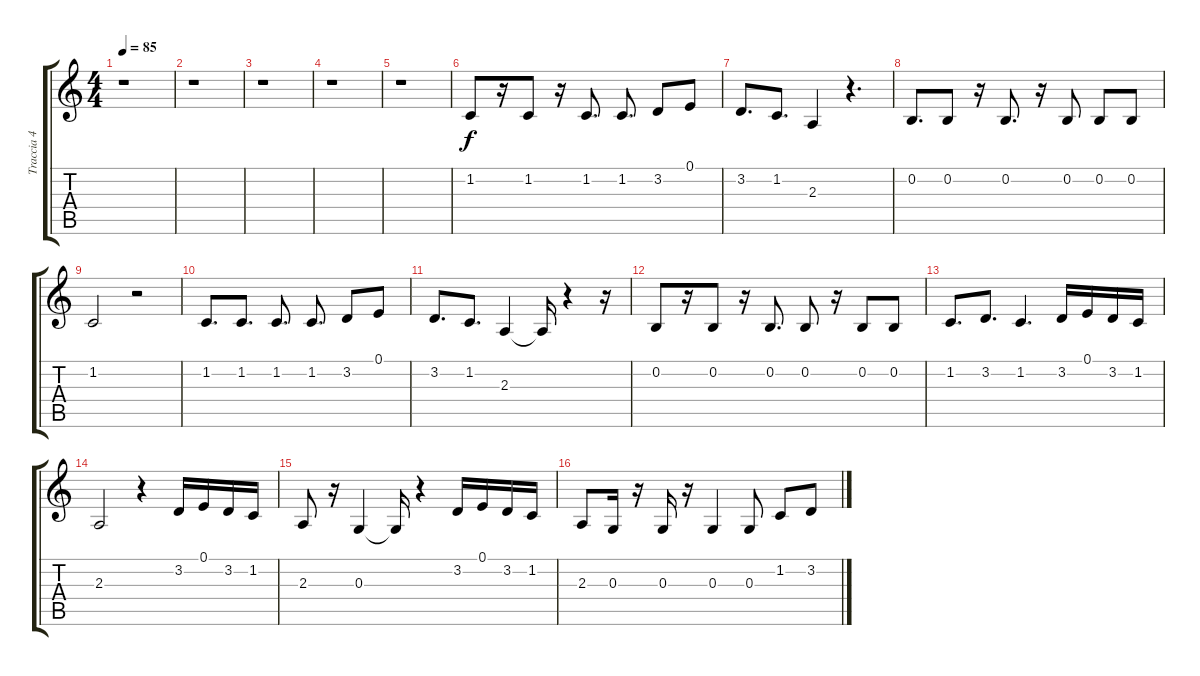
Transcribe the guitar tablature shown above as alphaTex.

\track ("Traccia 4" "Traccia 4") {instrument flute}
\staff {score tabs}
\tuning (E4 B3 G3 D3 A2 E2) {hide}
\ts (4 4)
\tempo 85
\clef g2
\ks c
r.1{dy f instrument flute} |
r.1 |
r.1 |
r.1 |
r.1 |
1.2.8 r.16 1.2.8 r.16 1.2.8{d} 1.2.8{d} 3.2.8 0.1.8 |
3.2.8{d} 1.2.8{d} 2.3.4 r.4{d} |
0.2.8{d} 0.2.8 r.16 0.2.8{d} r.16 0.2.8 0.2.8 0.2.8 |
1.2.2 r.2 |
1.2.8{d} 1.2.8{d} 1.2.8{d} 1.2.8{d} 3.2.8 0.1.8 |
3.2.8{d} 1.2.8{d} 2.3.4 2.3{t}.16 r.4 r.16 |
0.2.8 r.16 0.2.8 r.16 0.2.8{d} 0.2.8 r.16 0.2.8 0.2.8 |
1.2.8{d} 3.2.8{d} 1.2.4{d} 3.2.16 0.1.16 3.2.16 1.2.16 |
2.3.2 r.4 3.2.16 0.1.16 3.2.16 1.2.16 |
2.3.8 r.16 0.3.4 0.3{t}.16 r.4 3.2.16 0.1.16 3.2.16 1.2.16 |
2.3.8 0.3.16 r.16 0.3.16 r.16 0.3.4 0.3.8 1.2.8 3.2.8
